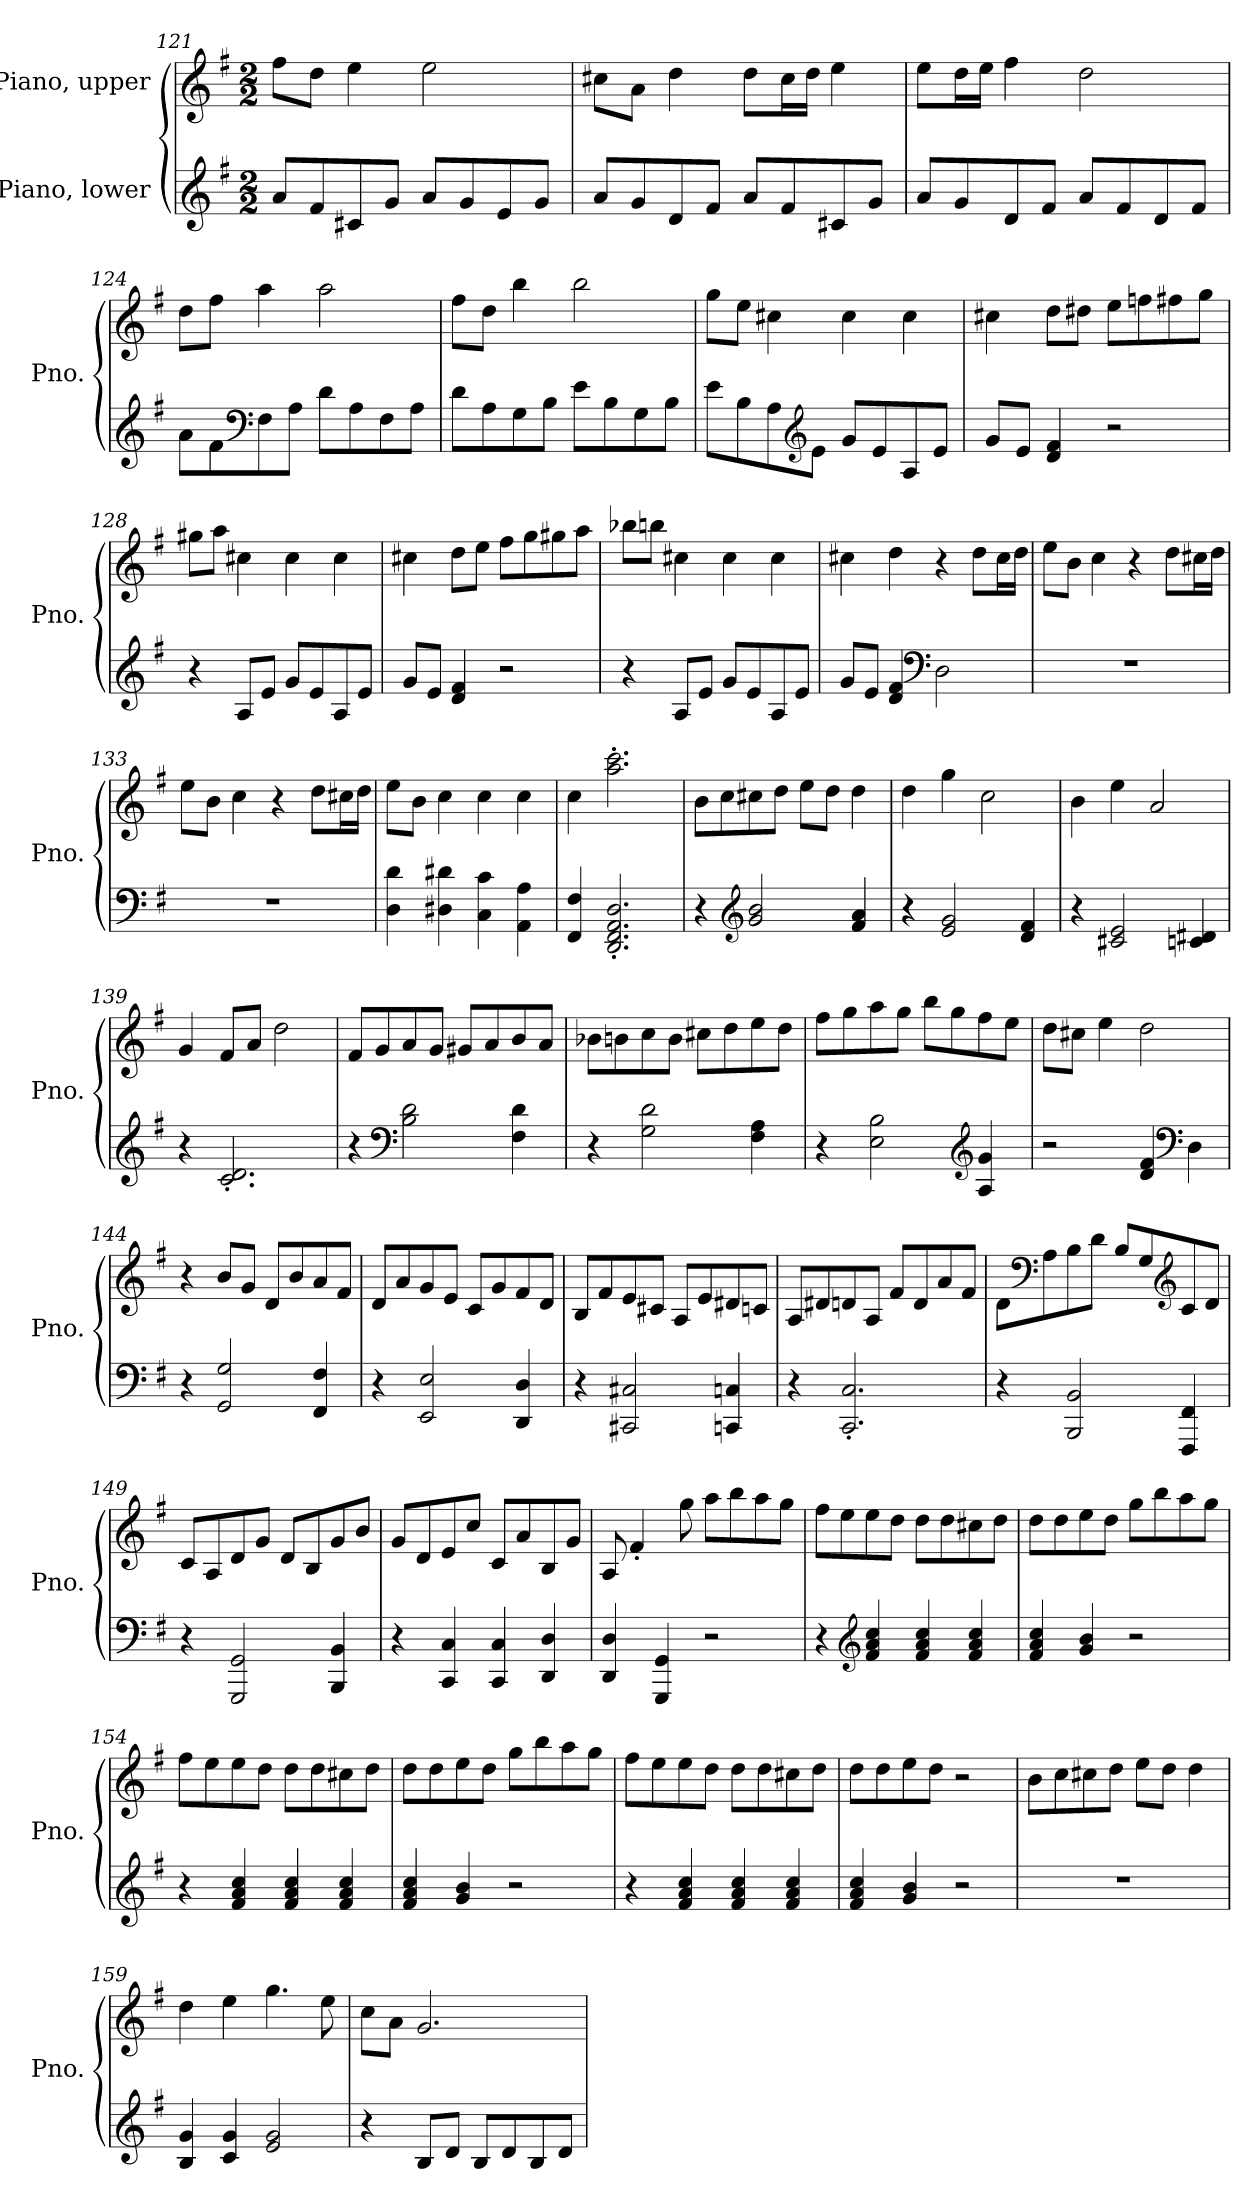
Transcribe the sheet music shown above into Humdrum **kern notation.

**kern	**kern
*part2	*part1
*staff2	*staff1
*I"Piano, lower	*I"Piano, upper
*I'Pno.	*I'Pno.
!!LO:LB:g=z
*clefG2	*clefG2
*k[f#]	*k[f#]
*M2/2	*M2/2
=121	=121
8a/L	8ff#\L
8f#/	8dd\J
8c#X/	4ee\
8g/J	.
8a/L	2ee\
8g/	.
8e/	.
8g/J	.
=122	=122
8a/L	8cc#X\L
8g/	8a\J
8d/	4dd\
8f#/J	.
8a/L	8dd\L
8f#/	16cc#\L
.	16dd\JJ
8c#X/	4ee\
8g/J	.
=123	=123
8a/L	8ee\L
8g/	16dd\L
.	16ee\JJ
8d/	4ff#\
8f#/J	.
8a/L	2dd\
8f#/	.
8d/	.
8f#/J	.
=124	=124
8a\L	8dd\L
8f#\	8ff#\J
*clefF4	*
8F#\	4aa\
8A\J	.
8d\L	2aa\
8A\	.
8F#\	.
8A\J	.
!!LO:LB:g=z
=125	=125
8d\L	8ff#\L
8A\	8dd\J
8G\	4bb\
8B\J	.
8e\L	2bb\
8B\	.
8G\	.
8B\J	.
=126	=126
8e\L	8gg\L
8B\	8ee\J
8A\	4cc#X\
*clefG2	*
8e\J	.
8g/L	4cc#\
8e/	.
8A/	4cc#\
8e/J	.
=127	=127
8g/L	4cc#X\
8e/J	.
4d/ 4f#/	8dd\L
.	8dd#X\J
2r	8ee\L
.	8ffn\
.	8ff#X\
.	8gg\J
=128	=128
4r	8gg#X\L
.	8aa\J
8A/L	4cc#X\
8e/J	.
8g/L	4cc#\
8e/	.
8A/	4cc#\
8e/J	.
!!LO:PB:g=z
=129	=129
8g/L	4cc#X\
8e/J	.
4d/ 4f#/	8dd\L
.	8ee\J
2r	8ff#\L
.	8gg\
.	8gg#X\
.	8aa\J
=130	=130
4r	8bb-X\L
.	8bbn\J
8A/L	4cc#X\
8e/J	.
8g/L	4cc#\
8e/	.
8A/	4cc#\
8e/J	.
=131	=131
8g/L	4cc#X\
8e/J	.
4d/ 4f#/	4dd\
*clefF4	*
2D\	4r
.	8dd\L
.	16cc#\L
.	16dd\JJ
=132	=132
1r	8ee\L
.	8b\J
.	4cc\
.	4r
.	8dd\L
.	16cc#X\L
.	16dd\JJ
!!LO:LB:g=z
=133	=133
1r	8ee\L
.	8b\J
.	4cc\
.	4r
.	8dd\L
.	16cc#X\L
.	16dd\JJ
=134	=134
4D\ 4d\	8ee\L
.	8b\J
4D#X\ 4d#X\	4cc\
4C\ 4c\	4cc\
4AA\ 4A\	4cc\
=135	=135
4FF#/ 4F#/	4cc\
2.DD/' 2.FF#/' 2.AA/' 2.D/'	2.aa\' 2.ccc\'
=136	=136
4r	8b\L
.	8cc\
*clefG2	*
2g/ 2b/	8cc#X\
.	8dd\J
.	8ee\L
.	8dd\J
4f#/ 4a/	4dd\
=137	=137
4r	4dd\
2e/ 2g/	4gg\
.	2cc\
4d/ 4f#/	.
=138	=138
4r	4b\
2c#X/ 2e/	4ee\
.	2a/
4cn/ 4d#X/	.
=139	=139
4r	4g/
2.c/' 2.d/'	8f#/L
.	8a/J
.	2dd\
!!LO:LB:g=z
=140	=140
4r	8f#/L
.	8g/
*clefF4	*
2B\ 2d\	8a/
.	8g/J
.	8g#X/L
.	8a/
4F#\ 4d\	8b/
.	8a/J
=141	=141
4r	8b-X\L
.	8bn\
2G\ 2d\	8cc\
.	8b\J
.	8cc#X\L
.	8dd\
4F#\ 4A\	8ee\
.	8dd\J
=142	=142
4r	8ff#\L
.	8gg\
2E\ 2B\	8aa\
.	8gg\J
.	8bb\L
.	8gg\
*clefG2	*
4A/ 4g/	8ff#\
.	8ee\J
=143	=143
2r	8dd\L
.	8cc#X\J
.	4ee\
4d/ 4f#/	2dd\
*clefF4	*
4D\	.
!!LO:LB:g=z
=144	=144
4r	4r
2GG/ 2G/	8b/L
.	8g/J
.	8d/L
.	8b/
4FF#/ 4F#/	8a/
.	8f#/J
=145	=145
4r	8d/L
.	8a/
2EE/ 2E/	8g/
.	8e/J
.	8c/L
.	8g/
4DD/ 4D/	8f#/
.	8d/J
=146	=146
4r	8B/L
.	8f#/
2CC#X/ 2C#X/	8e/
.	8c#X/J
.	8A/L
.	8e/
4CCn/ 4Cn/	8d#X/
.	8cn/J
=147	=147
4r	8A/L
.	8d#X/
2.CC/' 2.C/'	8dn/
.	8A/J
.	8f#/L
.	8d/
.	8a/
.	8f#/J
!!LO:LB:g=z
=148	=148
4r	8d\L
*	*clefF4
.	8A\
2BBB/ 2BB/	8B\
.	8d\J
.	8B/L
.	8G/
*	*clefG2
4FFF#/ 4FF#/	8c/
.	8d/J
=149	=149
4r	8c/L
.	8A/
2GGG/ 2GG/	8d/
.	8g/J
.	8d/L
.	8B/
4BBB/ 4BB/	8g/
.	8b/J
=150	=150
4r	8g/L
.	8d/
4CC/ 4C/	8e/
.	8cc/J
4CC/ 4C/	8c/L
.	8a/
4DD/ 4D/	8B/
.	8g/J
=151	=151
4DD/ 4D/	8A/
.	4f#'/
4GGG/ 4GG/	.
.	8gg\
2r	8aa\L
.	8bb\
.	8aa\
.	8gg\J
!!LO:LB:g=z
=152	=152
4r	8ff#\L
.	8ee\
*clefG2	*
4f#/ 4a/ 4cc/	8ee\
.	8dd\J
4f#/ 4a/ 4cc/	8dd\L
.	8dd\
4f#/ 4a/ 4cc/	8cc#X\
.	8dd\J
=153	=153
4f#/ 4a/ 4cc/	8dd\L
.	8dd\
4g/ 4b/	8ee\
.	8dd\J
2r	8gg\L
.	8bb\
.	8aa\
.	8gg\J
=154	=154
4r	8ff#\L
.	8ee\
4f#/ 4a/ 4cc/	8ee\
.	8dd\J
4f#/ 4a/ 4cc/	8dd\L
.	8dd\
4f#/ 4a/ 4cc/	8cc#X\
.	8dd\J
=155	=155
4f#/ 4a/ 4cc/	8dd\L
.	8dd\
4g/ 4b/	8ee\
.	8dd\J
2r	8gg\L
.	8bb\
.	8aa\
.	8gg\J
!!LO:PB:g=z
=156	=156
4r	8ff#\L
.	8ee\
4f#/ 4a/ 4cc/	8ee\
.	8dd\J
4f#/ 4a/ 4cc/	8dd\L
.	8dd\
4f#/ 4a/ 4cc/	8cc#X\
.	8dd\J
=157	=157
4f#/ 4a/ 4cc/	8dd\L
.	8dd\
4g/ 4b/	8ee\
.	8dd\J
2r	2r
=158	=158
1r	8b\L
.	8cc\
.	8cc#X\
.	8dd\J
.	8ee\L
.	8dd\J
.	4dd\
=159	=159
4B/ 4g/	4dd\
4c/ 4g/	4ee\
2e/ 2g/	4.gg\
.	8ee\
=160	=160
4r	8cc\L
.	8a\J
8B/L	2.g/
8d/J	.
8B/L	.
8d/	.
8B/	.
8d/J	.
=	=
*-	*-
